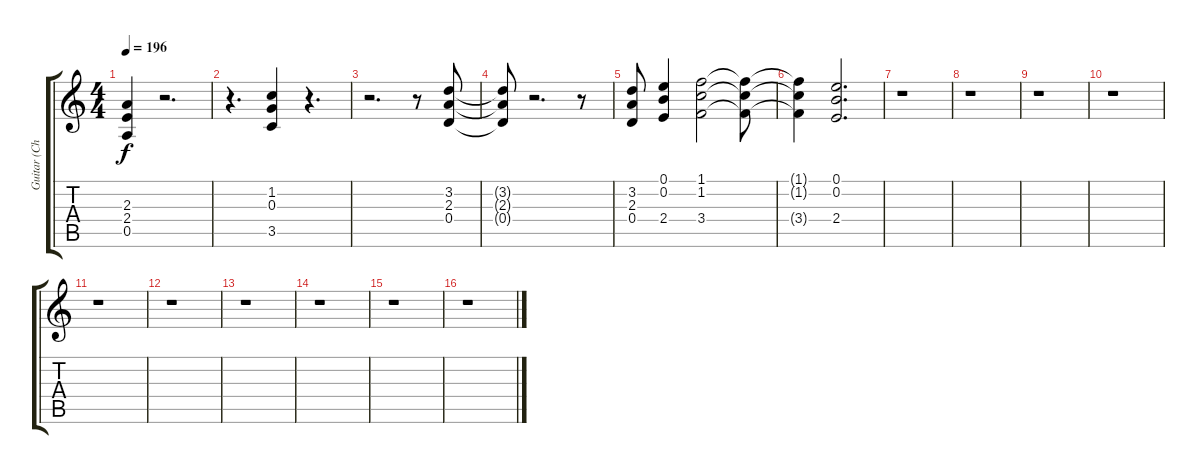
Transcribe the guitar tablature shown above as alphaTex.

\track ("Guitar (Chorus)" "Guitar (Ch") {instrument overdrivenguitar}
\staff {score tabs}
\tuning (E4 B3 G3 D3 A2 E2) {hide}
\ts (4 4)
\tempo 196
\clef g2
\ks c
(2.3 2.4 0.5).4{dy f} r.2{d} |
r.4{d} (1.2 0.3 3.5).4 r.4{d} |
r.2{d} r.8 (3.2 2.3 0.4).8 |
(3.2{t} 2.3{t} 0.4{t}).8 r.2{d} r.8 |
(3.2 2.3 0.4).8 (0.1 0.2 2.4).4 (1.1 1.2 3.4).2 (1.1{t} 1.2{t} 3.4{t}).8 |
(1.1{t} 1.2{t} 3.4{t}).4 (0.1 0.2 2.4).2{d} |
r.1 |
r.1 |
r.1 |
r.1 |
r.1 |
r.1 |
r.1 |
r.1 |
r.1 |
r.1
